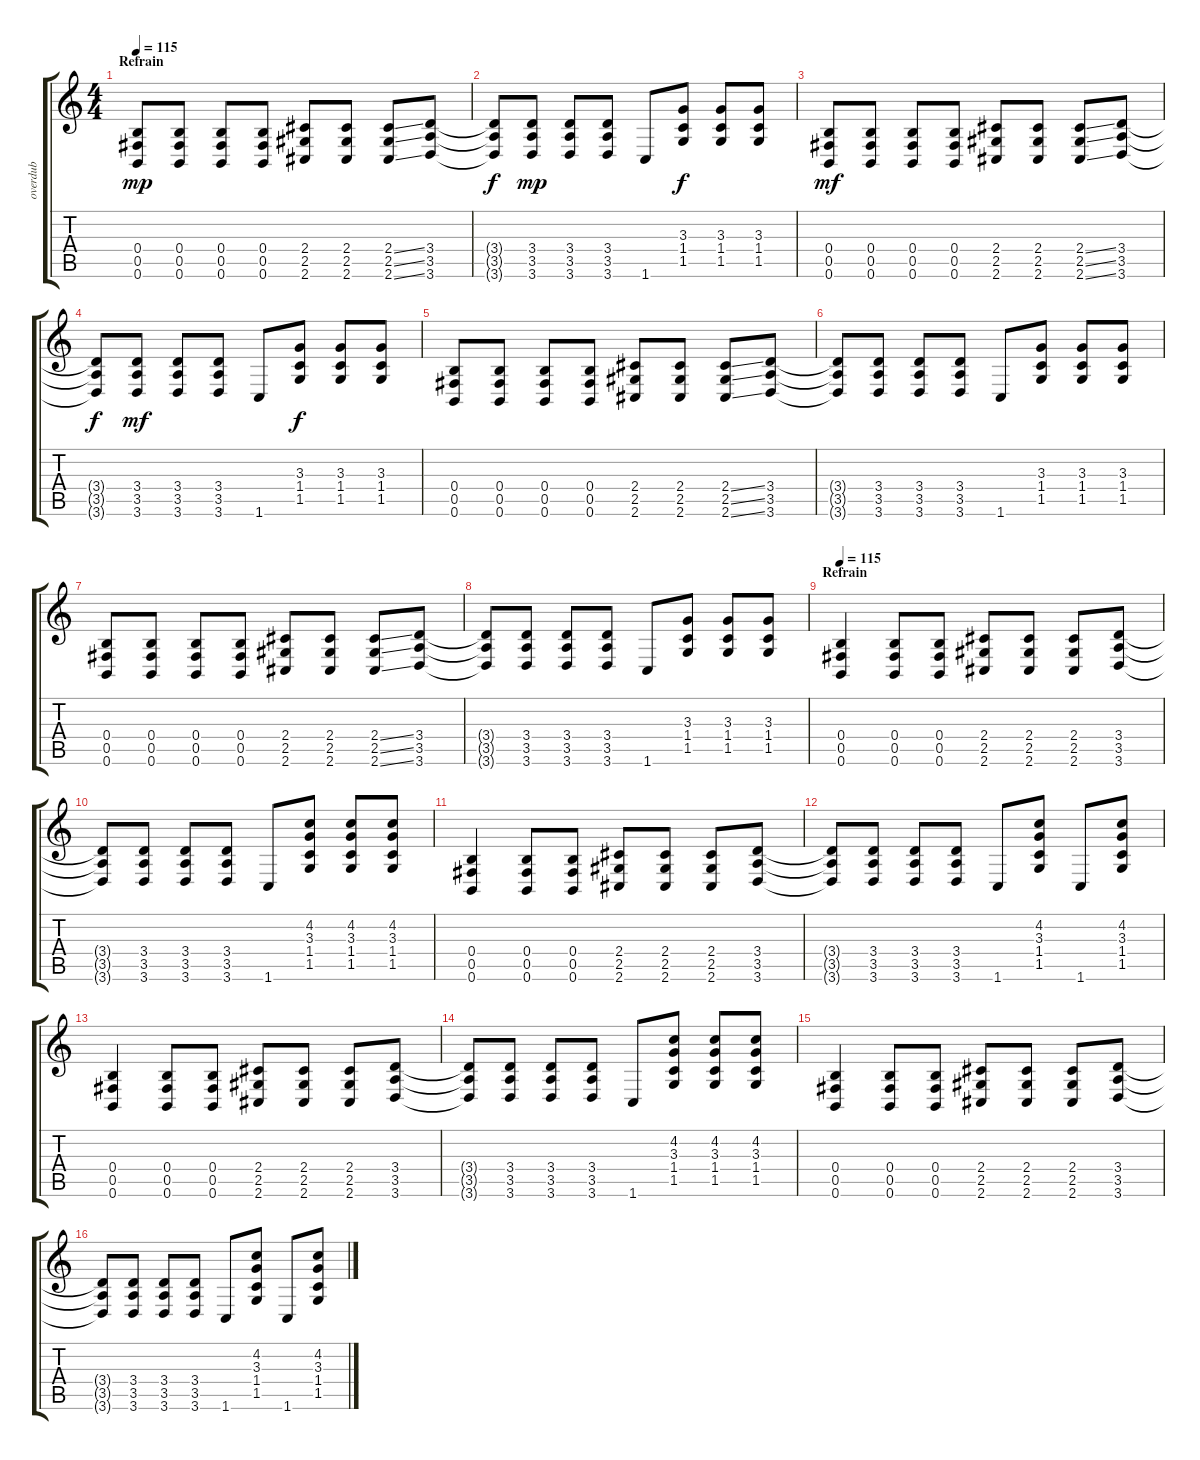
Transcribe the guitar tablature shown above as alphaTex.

\track ("overdub" "overdub") {instrument overdrivenguitar}
\staff {score tabs}
\tuning (Db4 Ab3 E3 B2 Gb2 B1) {hide}
\ts (4 4)
\section ("" "Refrain")
\tempo 115
\clef g2
\ks c
(0.4 0.5 0.6).8{dy mp volume 12 balance 4 instrument electricguitarmuted} (0.4 0.5 0.6).8 (0.4 0.5 0.6).8 (0.4 0.5 0.6).8 (2.4 2.5 2.6).8 (2.4 2.5 2.6).8 (2.4{ss} 2.5{ss} 2.6{ss}).8 (3.4 3.5 3.6).8 |
(3.4{t} 3.5{t} 3.6{t}).8{dy f} (3.4 3.5 3.6).8{dy mp} (3.4 3.5 3.6).8 (3.4 3.5 3.6).8 1.6.8 (3.3 1.4 1.5).8{dy f instrument acousticguitarsteel} (3.3 1.4 1.5).8 (3.3 1.4 1.5).8 |
(0.4 0.5 0.6).8{dy mf instrument electricguitarmuted} (0.4 0.5 0.6).8 (0.4 0.5 0.6).8 (0.4 0.5 0.6).8 (2.4 2.5 2.6).8 (2.4 2.5 2.6).8 (2.4{ss} 2.5{ss} 2.6{ss}).8 (3.4 3.5 3.6).8 |
(3.4{t} 3.5{t} 3.6{t}).8{dy f} (3.4 3.5 3.6).8{dy mf} (3.4 3.5 3.6).8 (3.4 3.5 3.6).8 1.6.8 (3.3 1.4 1.5).8{dy f instrument acousticguitarsteel} (3.3 1.4 1.5).8 (3.3 1.4 1.5).8 |
(0.4 0.5 0.6).8{instrument electricguitarmuted} (0.4 0.5 0.6).8 (0.4 0.5 0.6).8 (0.4 0.5 0.6).8 (2.4 2.5 2.6).8 (2.4 2.5 2.6).8 (2.4{ss} 2.5{ss} 2.6{ss}).8 (3.4 3.5 3.6).8 |
(3.4{t} 3.5{t} 3.6{t}).8 (3.4 3.5 3.6).8 (3.4 3.5 3.6).8 (3.4 3.5 3.6).8 1.6.8 (3.3 1.4 1.5).8{instrument electricguitarclean} (3.3 1.4 1.5).8 (3.3 1.4 1.5).8 |
(0.4 0.5 0.6).8 (0.4 0.5 0.6).8 (0.4 0.5 0.6).8 (0.4 0.5 0.6).8 (2.4 2.5 2.6).8 (2.4 2.5 2.6).8 (2.4{ss} 2.5{ss} 2.6{ss}).8 (3.4 3.5 3.6).8 |
(3.4{t} 3.5{t} 3.6{t}).8 (3.4 3.5 3.6).8 (3.4 3.5 3.6).8 (3.4 3.5 3.6).8 1.6.8 (3.3 1.4 1.5).8 (3.3 1.4 1.5).8 (3.3 1.4 1.5).8 |
\section ("" "Refrain")
\tempo 115
(0.4 0.5 0.6).4{volume 12 balance 12 instrument overdrivenguitar} (0.4 0.5 0.6).8 (0.4 0.5 0.6).8 (2.4 2.5 2.6).8 (2.4 2.5 2.6).8 (2.4 2.5 2.6).8 (3.4 3.5 3.6).8 |
(3.4{t} 3.5{t} 3.6{t}).8 (3.4 3.5 3.6).8 (3.4 3.5 3.6).8 (3.4 3.5 3.6).8 1.6.8 (4.2 3.3 1.4 1.5).8 (4.2 3.3 1.4 1.5).8 (4.2 3.3 1.4 1.5).8 |
(0.4 0.5 0.6).4 (0.4 0.5 0.6).8 (0.4 0.5 0.6).8 (2.4 2.5 2.6).8 (2.4 2.5 2.6).8 (2.4 2.5 2.6).8 (3.4 3.5 3.6).8 |
(3.4{t} 3.5{t} 3.6{t}).8 (3.4 3.5 3.6).8 (3.4 3.5 3.6).8 (3.4 3.5 3.6).8 1.6.8 (4.2 3.3 1.4 1.5).8 1.6.8 (4.2 3.3 1.4 1.5).8 |
(0.4 0.5 0.6).4{volume 12 balance 12 instrument overdrivenguitar} (0.4 0.5 0.6).8 (0.4 0.5 0.6).8 (2.4 2.5 2.6).8 (2.4 2.5 2.6).8 (2.4 2.5 2.6).8 (3.4 3.5 3.6).8 |
(3.4{t} 3.5{t} 3.6{t}).8 (3.4 3.5 3.6).8 (3.4 3.5 3.6).8 (3.4 3.5 3.6).8 1.6.8 (4.2 3.3 1.4 1.5).8 (4.2 3.3 1.4 1.5).8 (4.2 3.3 1.4 1.5).8 |
(0.4 0.5 0.6).4 (0.4 0.5 0.6).8 (0.4 0.5 0.6).8 (2.4 2.5 2.6).8 (2.4 2.5 2.6).8 (2.4 2.5 2.6).8 (3.4 3.5 3.6).8 |
(3.4{t} 3.5{t} 3.6{t}).8 (3.4 3.5 3.6).8 (3.4 3.5 3.6).8 (3.4 3.5 3.6).8 1.6.8 (4.2 3.3 1.4 1.5).8 1.6.8 (4.2 3.3 1.4 1.5).8
